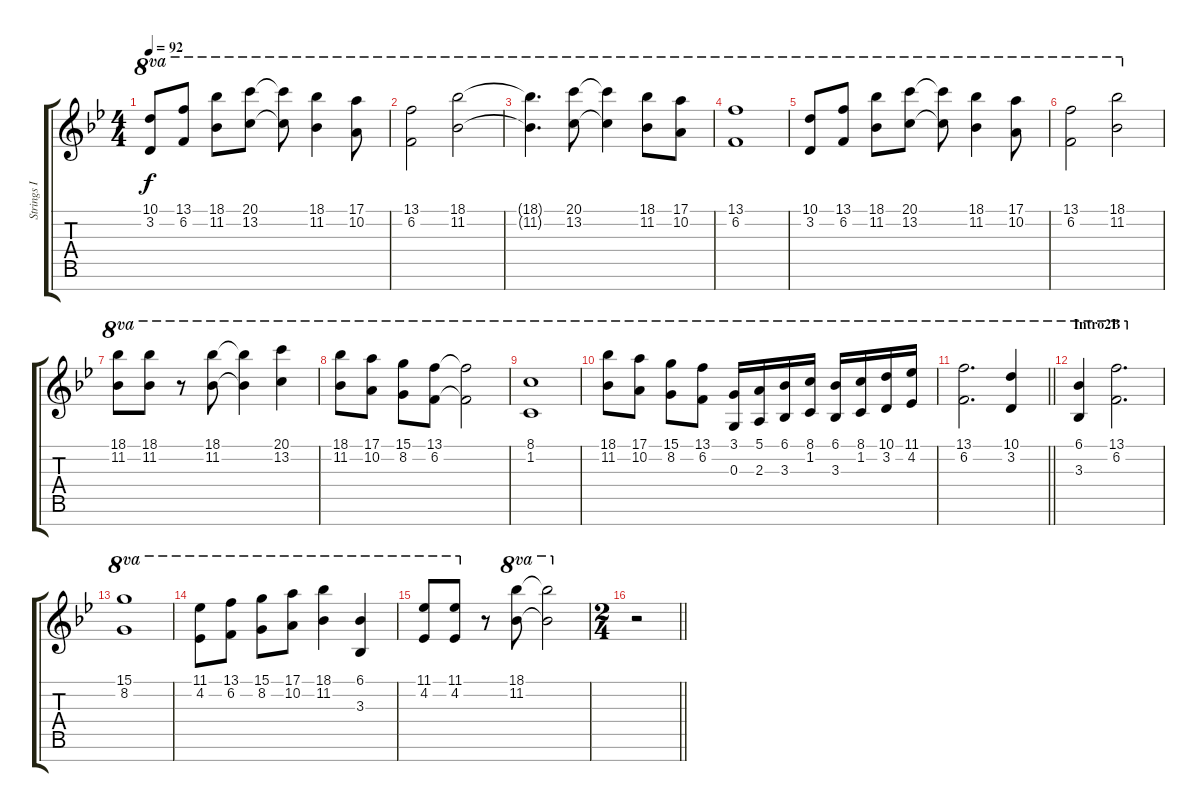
\track ("Strings I" "Strings I") {instrument stringensemble1}
\staff {score tabs}
\tuning (E5 B4 G4 D4 A3 E3 B2) {hide}
\ts (4 4)
\tempo 92
\clef g2
\ks bb
(10.1 3.2).8{ot 8va dy f} (13.1 6.2).8{ot 8va} (18.1 11.2).8{ot 8va} (20.1 13.2).8{ot 8va} (20.1{t} 13.2{t}).8{ot 8va} (18.1 11.2).4{ot 8va} (17.1 10.2).8{ot 8va} |
(13.1 6.2).2{ot 8va} (18.1 11.2).2{ot 8va} |
(18.1{t} 11.2{t}).4{d ot 8va} (20.1 13.2).8{ot 8va} (20.1{t} 13.2{t}).4{ot 8va} (18.1 11.2).8{ot 8va} (17.1 10.2).8{ot 8va} |
(13.1 6.2).1{ot 8va} |
(10.1 3.2).8{ot 8va} (13.1 6.2).8{ot 8va} (18.1 11.2).8{ot 8va} (20.1 13.2).8{ot 8va} (20.1{t} 13.2{t}).8{ot 8va} (18.1 11.2).4{ot 8va} (17.1 10.2).8{ot 8va} |
(13.1 6.2).2{ot 8va} (18.1 11.2).2{ot 8va} |
(18.1 11.2).8{ot 8va} (18.1 11.2).8{ot 8va} r.8{ot 8va} (18.1 11.2).8{ot 8va} (18.1{t} 11.2{t}).4{ot 8va} (20.1 13.2).4{ot 8va} |
(18.1 11.2).8{ot 8va} (17.1 10.2).8{ot 8va} (15.1 8.2).8{ot 8va} (13.1 6.2).8{ot 8va} (13.1{t} 6.2{t}).2{ot 8va} |
(8.1 1.2).1{ot 8va} |
(18.1 11.2).8{ot 8va} (17.1 10.2).8{ot 8va} (15.1 8.2).8{ot 8va} (13.1 6.2).8{ot 8va} (3.1 0.3).16{ot 8va} (5.1 2.3).16{ot 8va} (6.1 3.3).16{ot 8va} (8.1 1.2).16{ot 8va} (6.1 3.3).16{ot 8va} (8.1 1.2).16{ot 8va} (10.1 3.2).16{ot 8va} (11.1 4.2).16{ot 8va} |
\barLineRight lightlight
(13.1 6.2).2{d ot 8va} (10.1 3.2).4{ot 8va} |
\section ("" "Intro2B")
(6.1 3.3).4{ot 8va} (13.1 6.2).2{d ot 8va} |
(15.1 8.2).1{ot 8va} |
(11.1 4.2).8{ot 8va} (13.1 6.2).8{ot 8va} (15.1 8.2).8{ot 8va} (17.1 10.2).8{ot 8va} (18.1 11.2).4{ot 8va} (6.1 3.3).4{ot 8va} |
(11.1 4.2).8{ot 8va} (11.1 4.2).8{ot 8va} r.8 (18.1 11.2).8{ot 8va} (18.1{t} 11.2{t}).2{ot 8va} |
\ts (2 4)
\barLineRight lightlight
r.2
